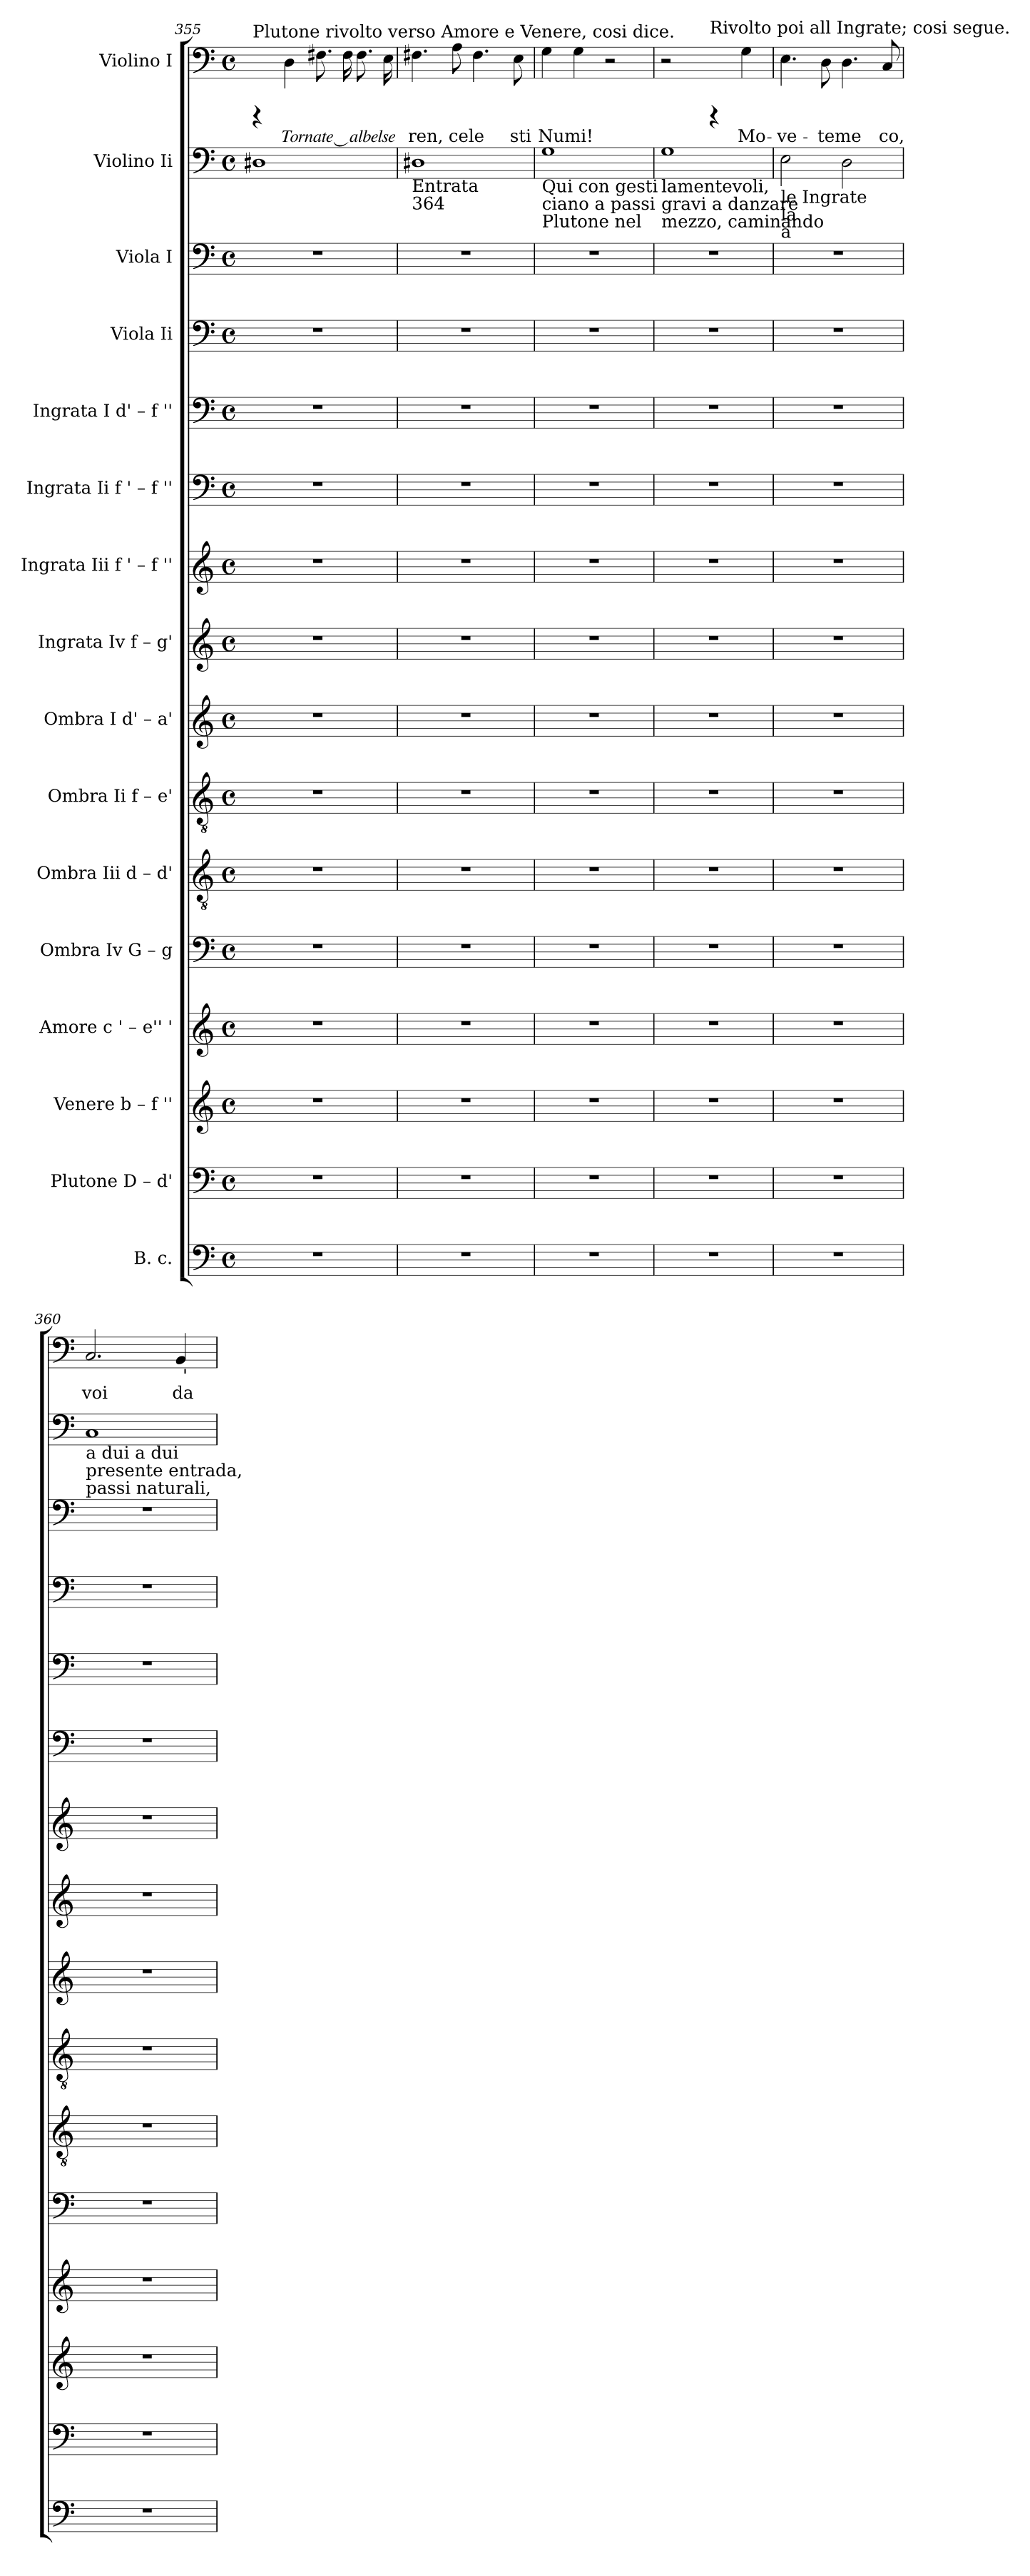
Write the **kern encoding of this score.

**kern	**kern	**kern	**kern	**kern	**kern	**kern	**kern	**kern	**kern	**kern	**kern	**kern	**kern	**kern	**kern	**text
*part16	*part15	*part14	*part13	*part12	*part11	*part10	*part9	*part8	*part7	*part6	*part5	*part4	*part3	*part2	*part1	*part1
*staff16	*staff15	*staff14	*staff13	*staff12	*staff11	*staff10	*staff9	*staff8	*staff7	*staff6	*staff5	*staff4	*staff3	*staff2	*staff1	*staff1
*I"B. c.	*I"Plutone  D – d'	*I"Venere  b – f ''	*I"Amore  c ' – e''  '	*I"Ombra Iv  G – g	*I"Ombra Iii  d – d'	*I"Ombra Ii  f – e'	*I"Ombra I  d' – a'	*I"Ingrata Iv  f – g'	*I"Ingrata Iii  f ' – f ''	*I"Ingrata Ii  f ' – f ''	*I"Ingrata I  d' – f ''	*I"Viola Ii	*I"Viola I	*I"Violino Ii	*I"Violino I	*
!!LO:PB:g=z
*clefF4	*clefF4	*clefG2	*clefG2	*clefF4	*clefGv2	*clefGv2	*clefG2	*clefG2	*clefG2	*clefF4	*clefF4	*clefF4	*clefF4	*clefF4	*clefF4	*
*k[]	*k[]	*k[]	*k[]	*k[]	*k[]	*k[]	*k[]	*k[]	*k[]	*k[]	*k[]	*k[]	*k[]	*k[]	*k[]	*
*C:	*C:	*C:	*C:	*C:	*C:	*C:	*C:	*C:	*C:	*C:	*C:	*C:	*C:	*C:	*C:	*
*M4/4	*M4/4	*M4/4	*M4/4	*M4/4	*M4/4	*M4/4	*M4/4	*M4/4	*M4/4	*M4/4	*M4/4	*M4/4	*M4/4	*M4/4	*M4/4	*
*met(c)	*met(c)	*met(c)	*met(c)	*met(c)	*met(c)	*met(c)	*met(c)	*met(c)	*met(c)	*met(c)	*met(c)	*met(c)	*met(c)	*met(c)	*met(c)	*
=355	=355	=355	=355	=355	=355	=355	=355	=355	=355	=355	=355	=355	=355	=355	=355	=355
!	!	!	!	!	!	!	!	!	!	!	!	!	!	!	!LO:TX:a:t=Plutone rivolto verso Amore e Venere, cosi dice.	!
1r	1r	1r	1r	1r	1r	1r	1r	1r	1r	1r	1r	1r	1r	1D#	4rCCC	.
!	!	!	!	!	!	!	!	!	!	!	!	!	!	!	!	!LO:LY:b:cj
.	.	.	.	.	.	.	.	.	.	.	.	.	.	.	4D\	Tornate‿albelse-
!	!	!	!	!	!	!	!	!	!	!	!	!	!	!	!	!LO:LY:b:cj
.	.	.	.	.	.	.	.	.	.	.	.	.	.	.	8.F#X\	--
!	!	!	!	!	!	!	!	!	!	!	!	!	!	!	!	!LO:LY:b:cj
.	.	.	.	.	.	.	.	.	.	.	.	.	.	.	16F#\	--
!	!	!	!	!	!	!	!	!	!	!	!	!	!	!	!	!LO:LY:b:cj
.	.	.	.	.	.	.	.	.	.	.	.	.	.	.	8.F#\	--
!	!	!	!	!	!	!	!	!	!	!	!	!	!	!	!	!LO:LY:b:cj
.	.	.	.	.	.	.	.	.	.	.	.	.	.	.	16E\	--
=356	=356	=356	=356	=356	=356	=356	=356	=356	=356	=356	=356	=356	=356	=356	=356	=356
!	!	!	!	!	!	!	!	!	!	!	!	!	!	!LO:TX:b:t=Entrata	!	!
!	!	!	!	!	!	!	!	!	!	!	!	!	!	!LO:TX:b:t=364	!	!
!	!	!	!	!	!	!	!	!	!	!	!	!	!	!	!	!LO:LY:b:cj
1r	1r	1r	1r	1r	1r	1r	1r	1r	1r	1r	1r	1r	1r	1D#	4.F#X\	-ren,
!	!	!	!	!	!	!	!	!	!	!	!	!	!	!	!	!LO:LY:b:cj
.	.	.	.	.	.	.	.	.	.	.	.	.	.	.	8A\	cele-
!	!	!	!	!	!	!	!	!	!	!	!	!	!	!	!	!LO:LY:b:cj
.	.	.	.	.	.	.	.	.	.	.	.	.	.	.	4.F#\	--
!	!	!	!	!	!	!	!	!	!	!	!	!	!	!	!	!LO:LY:b:cj
.	.	.	.	.	.	.	.	.	.	.	.	.	.	.	8E\	-sti
=357	=357	=357	=357	=357	=357	=357	=357	=357	=357	=357	=357	=357	=357	=357	=357	=357
!	!	!	!	!	!	!	!	!	!	!	!	!	!	!LO:TX:b:t=Qui con gesti	!	!
!	!	!	!	!	!	!	!	!	!	!	!	!	!	!LO:TX:b:t=ciano a passi	!	!
!	!	!	!	!	!	!	!	!	!	!	!	!	!	!LO:TX:b:t=Plutone nel	!	!
!	!	!	!	!	!	!	!	!	!	!	!	!	!	!	!	!LO:LY:b:cj
1r	1r	1r	1r	1r	1r	1r	1r	1r	1r	1r	1r	1r	1r	1G	4G\	Numi!
!	!	!	!	!	!	!	!	!	!	!	!	!	!	!	!	!LO:LY:b:cj
.	.	.	.	.	.	.	.	.	.	.	.	.	.	.	4G\	.
.	.	.	.	.	.	.	.	.	.	.	.	.	.	.	2r	.
=358	=358	=358	=358	=358	=358	=358	=358	=358	=358	=358	=358	=358	=358	=358	=358	=358
!	!	!	!	!	!	!	!	!	!	!	!	!	!	!LO:TX:b:t=lamentevoli,	!	!
!	!	!	!	!	!	!	!	!	!	!	!	!	!	!LO:TX:b:t=gravi a danzare	!	!
!	!	!	!	!	!	!	!	!	!	!	!	!	!	!LO:TX:b:t=mezzo, caminando	!	!
1r	1r	1r	1r	1r	1r	1r	1r	1r	1r	1r	1r	1r	1r	1G	2r	.
!	!	!	!	!	!	!	!	!	!	!	!	!	!	!	!LO:TX:a:t=Rivolto poi all Ingrate; cosi segue.	!
.	.	.	.	.	.	.	.	.	.	.	.	.	.	.	4rCCC	.
!	!	!	!	!	!	!	!	!	!	!	!	!	!	!	!	!LO:LY:b:cj
.	.	.	.	.	.	.	.	.	.	.	.	.	.	.	4G\	Mo-
=359	=359	=359	=359	=359	=359	=359	=359	=359	=359	=359	=359	=359	=359	=359	=359	=359
!	!	!	!	!	!	!	!	!	!	!	!	!	!	!LO:TX:b:t=le Ingrate	!	!
!	!	!	!	!	!	!	!	!	!	!	!	!	!	!LO:TX:b:t=la	!	!
!	!	!	!	!	!	!	!	!	!	!	!	!	!	!LO:TX:b:t=a	!	!
!	!	!	!	!	!	!	!	!	!	!	!	!	!	!	!	!LO:LY:b:cj
1r	1r	1r	1r	1r	1r	1r	1r	1r	1r	1r	1r	1r	1r	2E\	4.E\	-ve-
!	!	!	!	!	!	!	!	!	!	!	!	!	!	!	!	!LO:LY:b:cj
.	.	.	.	.	.	.	.	.	.	.	.	.	.	.	8D\	-teme-
!	!	!	!	!	!	!	!	!	!	!	!	!	!	!	!	!LO:LY:b:cj
.	.	.	.	.	.	.	.	.	.	.	.	.	.	2D\	4.D\	--
!	!	!	!	!	!	!	!	!	!	!	!	!	!	!	!	!LO:LY:b:cj
.	.	.	.	.	.	.	.	.	.	.	.	.	.	.	8C/	-co,
=360	=360	=360	=360	=360	=360	=360	=360	=360	=360	=360	=360	=360	=360	=360	=360	=360
!	!	!	!	!	!	!	!	!	!	!	!	!	!	!LO:TX:b:t=a dui a dui	!	!
!	!	!	!	!	!	!	!	!	!	!	!	!	!	!LO:TX:b:t=presente entrada,	!	!
!	!	!	!	!	!	!	!	!	!	!	!	!	!	!LO:TX:b:t=passi naturali,	!	!
!	!	!	!	!	!	!	!	!	!	!	!	!	!	!	!	!LO:LY:b:cj
*	*	*	*	*	*	*	*	*	*	*	*	*	*	*	*^	*
1r	1r	1r	1r	1r	1r	1r	1r	1r	1r	1r	1r	1r	1r	1C	2.C/	2ryy	voi
.	.	.	.	.	.	.	.	.	.	.	.	.	.	.	.	4ryy	.
!	!	!	!	!	!	!	!	!	!	!	!	!	!	!	!	!	!LO:LY:b:cj
.	.	.	.	.	.	.	.	.	.	.	.	.	.	.	4BB/	64ryy	da-
!	!	!	!	!	!	!	!	!	!	!	!	!	!	!	!	!LO:TX:b:t='	!
.	.	.	.	.	.	.	.	.	.	.	.	.	.	.	.	8...ryy	.
*	*	*	*	*	*	*	*	*	*	*	*	*	*	*	*v	*v	*
=	=	=	=	=	=	=	=	=	=	=	=	=	=	=	=	=
*-	*-	*-	*-	*-	*-	*-	*-	*-	*-	*-	*-	*-	*-	*-	*-	*-
